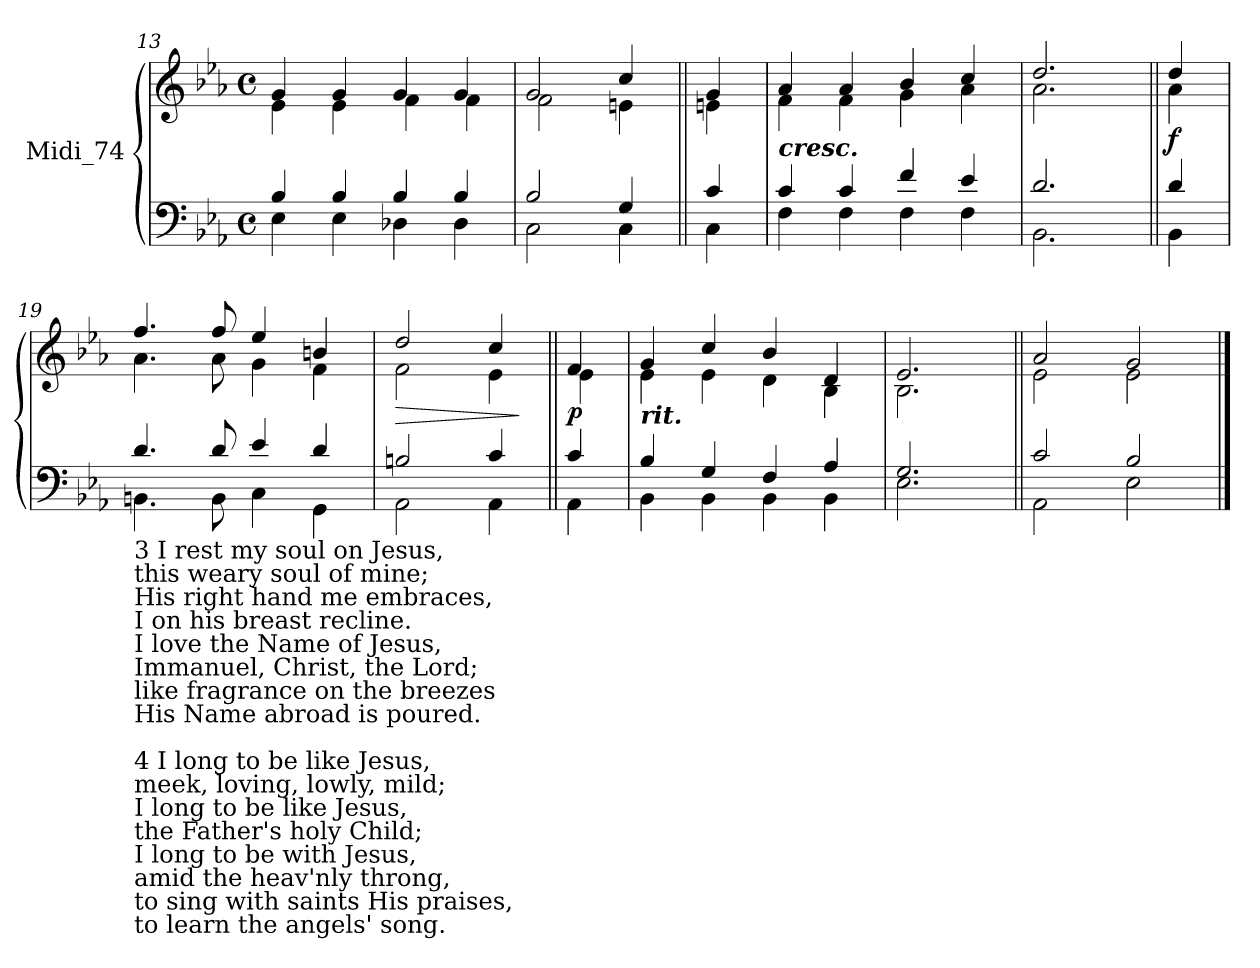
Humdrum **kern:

**kern	**dynam	**kern	**dynam
*part2	*part2	*part1	*part1
*staff2	*staff2	*staff1	*staff1
*I"Midi_74	*	*I"Midi_74	*
*clefF4	*	*clefG2	*
*k[b-e-a-]	*	*k[b-e-a-]	*
*E-:	*	*E-:	*
*M4/4	*	*M4/4	*
*met(c)	*	*met(c)	*
=13	=13	=13	=13
*^	*	*^	*
4B-/	4E-\	.	4g/	4e-\	.
4B-/	4E-\	.	4g/	4e-\	.
4B-/	4D-X\	.	4g/	4f\	.
4B-/	4D-\	.	4g/	4f\	.
=14	=14	=14	=14	=14	=14
2B-/	2C\	.	2g/	2f\	.
4G/	4C\	.	4cc/	4en\	.
=15||	=15||	=15||	=15||	=15||	=15||
4c/	4C\	.	4g/	4en\	.
=16	=16	=16	=16	=16	=16
!LO:TX:a:Bi:t=cresc.	!	!	!	!	!
4c/	4F\	.	4a-/	4f\	.
4c/	4F\	.	4a-/	4f\	.
4f/	4F\	.	4b-/	4g\	.
4e-/	4F\	.	4cc/	4a-\	.
=17	=17	=17	=17	=17	=17
2.d/	2.BB-\	.	2.dd/	2.a-\	.
=18||	=18||	=18||	=18||	=18||	=18||
!	!	!	!	!	!LO:DY:b
4d/	4BB-\	.	4dd/	4a-\	f
=19	=19	=19	=19	=19	=19
!LO:TX:b:t=3 I rest my soul on Jesus,\nthis weary soul of mine;\nHis right hand me embraces,\nI on his breast recline.\nI love the Name of Jesus,\nImmanuel, Christ, the Lord;\nlike fragrance on the breezes\nHis Name abroad is poured.\n\n4 I long to be like Jesus,\nmeek, loving, lowly, mild;\nI long to be like Jesus,\nthe Father's holy Child;\nI long to be with Jesus,\namid the heav'nly throng,\nto sing with saints His praises,\nto learn the angels' song.	!	!	!	!	!
4.d/	4.BBn\	.	4.ff/	4.a-\	.
8d/	8BB\	.	8ff/	8a-\	.
4e-/	4C\	.	4ee-/	4g\	.
4d/	4GG\	.	4bn/	4f\	.
=20	=20	=20	=20	=20	=20
!	!	!	!	!	!LO:HP:b
2Bn/	2AA-\	.	2dd/	2f\	>
4c/	4AA-\	.	4cc/	4e-\	.
*v	*v	*	*	*	*
*	*	*v	*v	*
.	.	.	]
=21||	=21||	=21||	=21||
*^	*	*^	*
!	!	!LO:DY:a	!	!	!
4c/	4AA-\	p	4f/	4e-\	.
=22	=22	=22	=22	=22	=22
!	!	!	!LO:TX:b:Bi:t=rit.	!	!
4B-/	4BB-\	.	4g/	4e-\	.
4G/	4BB-\	.	4cc/	4e-\	.
4F/	4BB-\	.	4b-/	4d\	.
4A-/	4BB-\	.	4d/	4B-\	.
=23	=23	=23	=23	=23	=23
2.G/	2.E-\	.	2.e-/	2.B-\	.
=24||	=24||	=24||	=24||	=24||	=24||
2c/	2AA-\	.	2a-/	2e-\	.
2B-/	2E-\	.	2g/	2e-\	.
*v	*v	*	*	*	*
*	*	*v	*v	*
==	==	==	==
*-	*-	*-	*-
